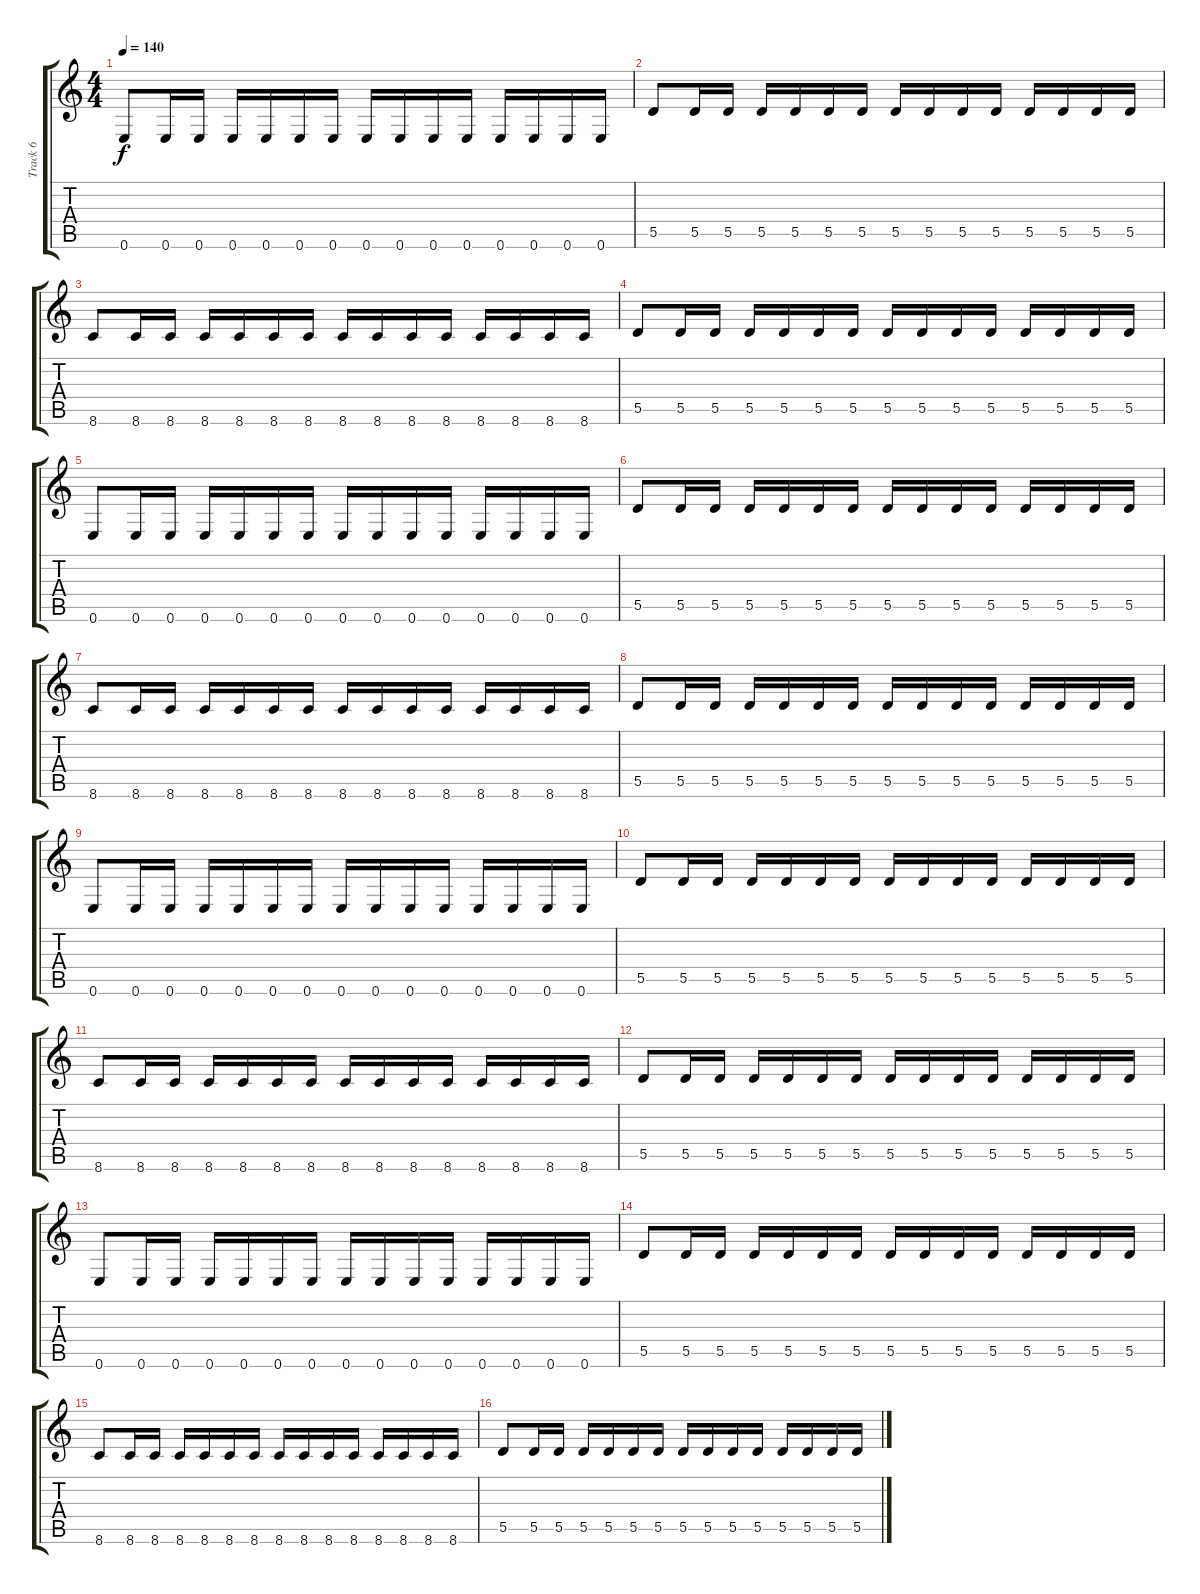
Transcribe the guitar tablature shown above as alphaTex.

\track ("Track 6" "Track 6") {instrument electricbasspick}
\staff {score tabs}
\tuning (E4 B3 G3 D3 A2 E2) {hide}
\ts (4 4)
\tempo 140
\clef g2
\ks c
0.6.8{dy f} 0.6.16 0.6.16 0.6.16 0.6.16 0.6.16 0.6.16 0.6.16 0.6.16 0.6.16 0.6.16 0.6.16 0.6.16 0.6.16 0.6.16 |
5.5.8 5.5.16 5.5.16 5.5.16 5.5.16 5.5.16 5.5.16 5.5.16 5.5.16 5.5.16 5.5.16 5.5.16 5.5.16 5.5.16 5.5.16 |
8.6.8 8.6.16 8.6.16 8.6.16 8.6.16 8.6.16 8.6.16 8.6.16 8.6.16 8.6.16 8.6.16 8.6.16 8.6.16 8.6.16 8.6.16 |
5.5.8 5.5.16 5.5.16 5.5.16 5.5.16 5.5.16 5.5.16 5.5.16 5.5.16 5.5.16 5.5.16 5.5.16 5.5.16 5.5.16 5.5.16 |
0.6.8 0.6.16 0.6.16 0.6.16 0.6.16 0.6.16 0.6.16 0.6.16 0.6.16 0.6.16 0.6.16 0.6.16 0.6.16 0.6.16 0.6.16 |
5.5.8 5.5.16 5.5.16 5.5.16 5.5.16 5.5.16 5.5.16 5.5.16 5.5.16 5.5.16 5.5.16 5.5.16 5.5.16 5.5.16 5.5.16 |
8.6.8 8.6.16 8.6.16 8.6.16 8.6.16 8.6.16 8.6.16 8.6.16 8.6.16 8.6.16 8.6.16 8.6.16 8.6.16 8.6.16 8.6.16 |
5.5.8 5.5.16 5.5.16 5.5.16 5.5.16 5.5.16 5.5.16 5.5.16 5.5.16 5.5.16 5.5.16 5.5.16 5.5.16 5.5.16 5.5.16 |
0.6.8 0.6.16 0.6.16 0.6.16 0.6.16 0.6.16 0.6.16 0.6.16 0.6.16 0.6.16 0.6.16 0.6.16 0.6.16 0.6.16 0.6.16 |
5.5.8 5.5.16 5.5.16 5.5.16 5.5.16 5.5.16 5.5.16 5.5.16 5.5.16 5.5.16 5.5.16 5.5.16 5.5.16 5.5.16 5.5.16 |
8.6.8 8.6.16 8.6.16 8.6.16 8.6.16 8.6.16 8.6.16 8.6.16 8.6.16 8.6.16 8.6.16 8.6.16 8.6.16 8.6.16 8.6.16 |
5.5.8 5.5.16 5.5.16 5.5.16 5.5.16 5.5.16 5.5.16 5.5.16 5.5.16 5.5.16 5.5.16 5.5.16 5.5.16 5.5.16 5.5.16 |
0.6.8 0.6.16 0.6.16 0.6.16 0.6.16 0.6.16 0.6.16 0.6.16 0.6.16 0.6.16 0.6.16 0.6.16 0.6.16 0.6.16 0.6.16 |
5.5.8 5.5.16 5.5.16 5.5.16 5.5.16 5.5.16 5.5.16 5.5.16 5.5.16 5.5.16 5.5.16 5.5.16 5.5.16 5.5.16 5.5.16 |
8.6.8 8.6.16 8.6.16 8.6.16 8.6.16 8.6.16 8.6.16 8.6.16 8.6.16 8.6.16 8.6.16 8.6.16 8.6.16 8.6.16 8.6.16 |
5.5.8 5.5.16 5.5.16 5.5.16 5.5.16 5.5.16 5.5.16 5.5.16 5.5.16 5.5.16 5.5.16 5.5.16 5.5.16 5.5.16 5.5.16
